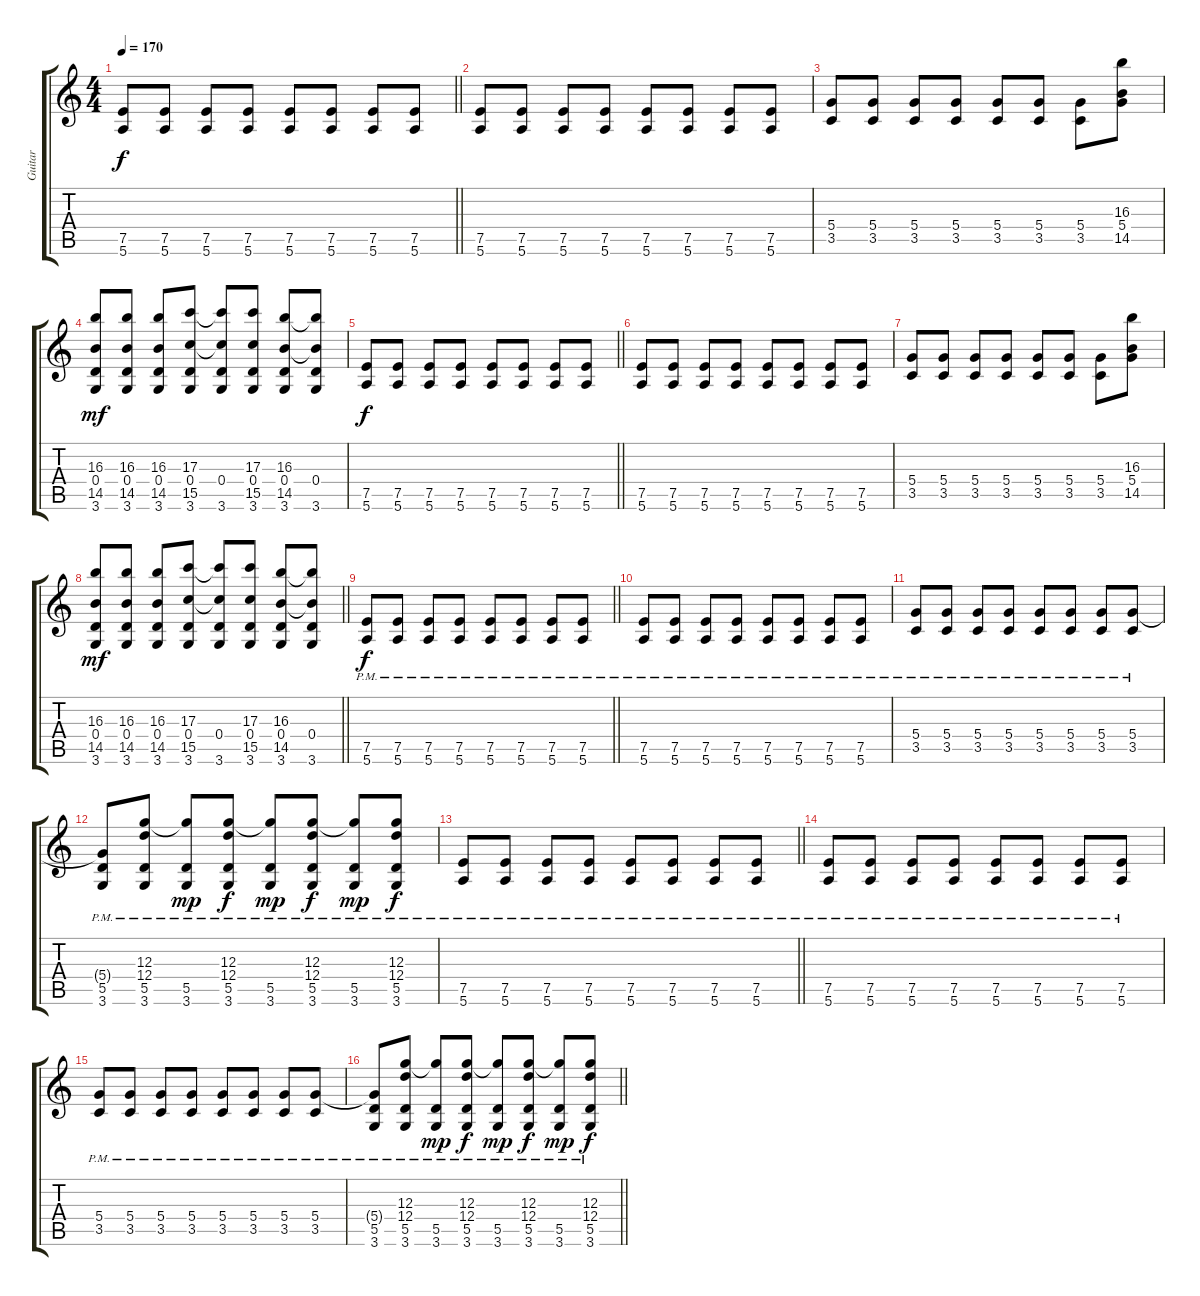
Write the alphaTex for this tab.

\track ("Guitar" "Guitar") {instrument electricguitarmuted}
\staff {score tabs}
\tuning (E4 B3 G3 D3 A2 E2) {hide}
\ts (4 4)
\tempo 170
\clef g2
\barLineRight lightlight
\ks c
(7.5 5.6).8{dy f} (7.5 5.6).8 (7.5 5.6).8 (7.5 5.6).8 (7.5 5.6).8 (7.5 5.6).8 (7.5 5.6).8 (7.5 5.6).8 |
(7.5 5.6).8 (7.5 5.6).8 (7.5 5.6).8 (7.5 5.6).8 (7.5 5.6).8 (7.5 5.6).8 (7.5 5.6).8 (7.5 5.6).8 |
(5.4 3.5).8 (5.4 3.5).8 (5.4 3.5).8 (5.4 3.5).8 (5.4 3.5).8 (5.4 3.5).8 (5.4 3.5).8 (16.3 5.4 14.5).8 |
(16.3 0.4 14.5 3.6).8{dy mf} (16.3 0.4 14.5 3.6).8 (16.3 0.4 14.5 3.6).8 (17.3 0.4 15.5 3.6).8 (17.3{t} 0.4 15.5{t} 3.6).8 (17.3 0.4 15.5 3.6).8 (16.3 0.4 14.5 3.6).8 (16.3{t} 0.4 14.5{t} 3.6).8 |
\barLineRight lightlight
(7.5 5.6).8{dy f} (7.5 5.6).8 (7.5 5.6).8 (7.5 5.6).8 (7.5 5.6).8 (7.5 5.6).8 (7.5 5.6).8 (7.5 5.6).8 |
(7.5 5.6).8 (7.5 5.6).8 (7.5 5.6).8 (7.5 5.6).8 (7.5 5.6).8 (7.5 5.6).8 (7.5 5.6).8 (7.5 5.6).8 |
(5.4 3.5).8 (5.4 3.5).8 (5.4 3.5).8 (5.4 3.5).8 (5.4 3.5).8 (5.4 3.5).8 (5.4 3.5).8 (16.3 5.4 14.5).8{balance 16} |
\barLineRight lightlight
(16.3 0.4 14.5 3.6).8{dy mf} (16.3 0.4 14.5 3.6).8 (16.3 0.4 14.5 3.6).8 (17.3 0.4 15.5 3.6).8 (17.3{t} 0.4 15.5{t} 3.6).8 (17.3 0.4 15.5 3.6).8 (16.3 0.4 14.5 3.6).8 (16.3{t} 0.4 14.5{t} 3.6).8 |
\barLineRight lightlight
(7.5{pm} 5.6{pm}).8{dy f balance 5} (7.5{pm} 5.6{pm}).8 (7.5{pm} 5.6{pm}).8 (7.5{pm} 5.6{pm}).8 (7.5{pm} 5.6{pm}).8 (7.5{pm} 5.6{pm}).8 (7.5{pm} 5.6{pm}).8 (7.5{pm} 5.6{pm}).8 |
(7.5{pm} 5.6{pm}).8 (7.5{pm} 5.6{pm}).8 (7.5{pm} 5.6{pm}).8 (7.5{pm} 5.6{pm}).8 (7.5{pm} 5.6{pm}).8 (7.5{pm} 5.6{pm}).8 (7.5{pm} 5.6{pm}).8 (7.5{pm} 5.6{pm}).8 |
(5.4{pm} 3.5{pm}).8 (5.4{pm} 3.5{pm}).8 (5.4{pm} 3.5{pm}).8 (5.4{pm} 3.5{pm}).8 (5.4{pm} 3.5{pm}).8 (5.4{pm} 3.5{pm}).8 (5.4{pm} 3.5{pm}).8 (5.4{pm} 3.5{pm}).8 |
(5.4{t} 5.5{pm} 3.6{pm}).8 (12.3{pm} 12.4{pm} 5.5{pm} 3.6{pm}).8 (12.3{t} 5.5{pm} 3.6{pm}).8{dy mp} (12.3{pm} 12.4{pm} 5.5{pm} 3.6{pm}).8{dy f} (12.3{t} 5.5{pm} 3.6{pm}).8{dy mp} (12.3{pm} 12.4{pm} 5.5{pm} 3.6{pm}).8{dy f} (12.3{t} 5.5{pm} 3.6{pm}).8{dy mp} (12.3{pm} 12.4{pm} 5.5{pm} 3.6{pm}).8{dy f} |
\barLineRight lightlight
(7.5{pm} 5.6{pm}).8 (7.5{pm} 5.6{pm}).8 (7.5{pm} 5.6{pm}).8 (7.5{pm} 5.6{pm}).8 (7.5{pm} 5.6{pm}).8 (7.5{pm} 5.6{pm}).8 (7.5{pm} 5.6{pm}).8 (7.5{pm} 5.6{pm}).8 |
(7.5{pm} 5.6{pm}).8 (7.5{pm} 5.6{pm}).8 (7.5{pm} 5.6{pm}).8 (7.5{pm} 5.6{pm}).8 (7.5{pm} 5.6{pm}).8 (7.5{pm} 5.6{pm}).8 (7.5{pm} 5.6{pm}).8 (7.5{pm} 5.6{pm}).8 |
(5.4{pm} 3.5{pm}).8 (5.4{pm} 3.5{pm}).8 (5.4{pm} 3.5{pm}).8 (5.4{pm} 3.5{pm}).8 (5.4{pm} 3.5{pm}).8 (5.4{pm} 3.5{pm}).8 (5.4{pm} 3.5{pm}).8 (5.4{pm} 3.5{pm}).8 |
\barLineRight lightlight
(5.4{t} 5.5{pm} 3.6{pm}).8 (12.3{pm} 12.4{pm} 5.5{pm} 3.6{pm}).8 (12.3{t} 5.5{pm} 3.6{pm}).8{dy mp} (12.3{pm} 12.4{pm} 5.5{pm} 3.6{pm}).8{dy f} (12.3{t} 5.5{pm} 3.6{pm}).8{dy mp} (12.3{pm} 12.4{pm} 5.5{pm} 3.6{pm}).8{dy f} (12.3{t} 5.5{pm} 3.6{pm}).8{dy mp} (12.3{pm} 12.4{pm} 5.5{pm} 3.6{pm}).8{dy f}
